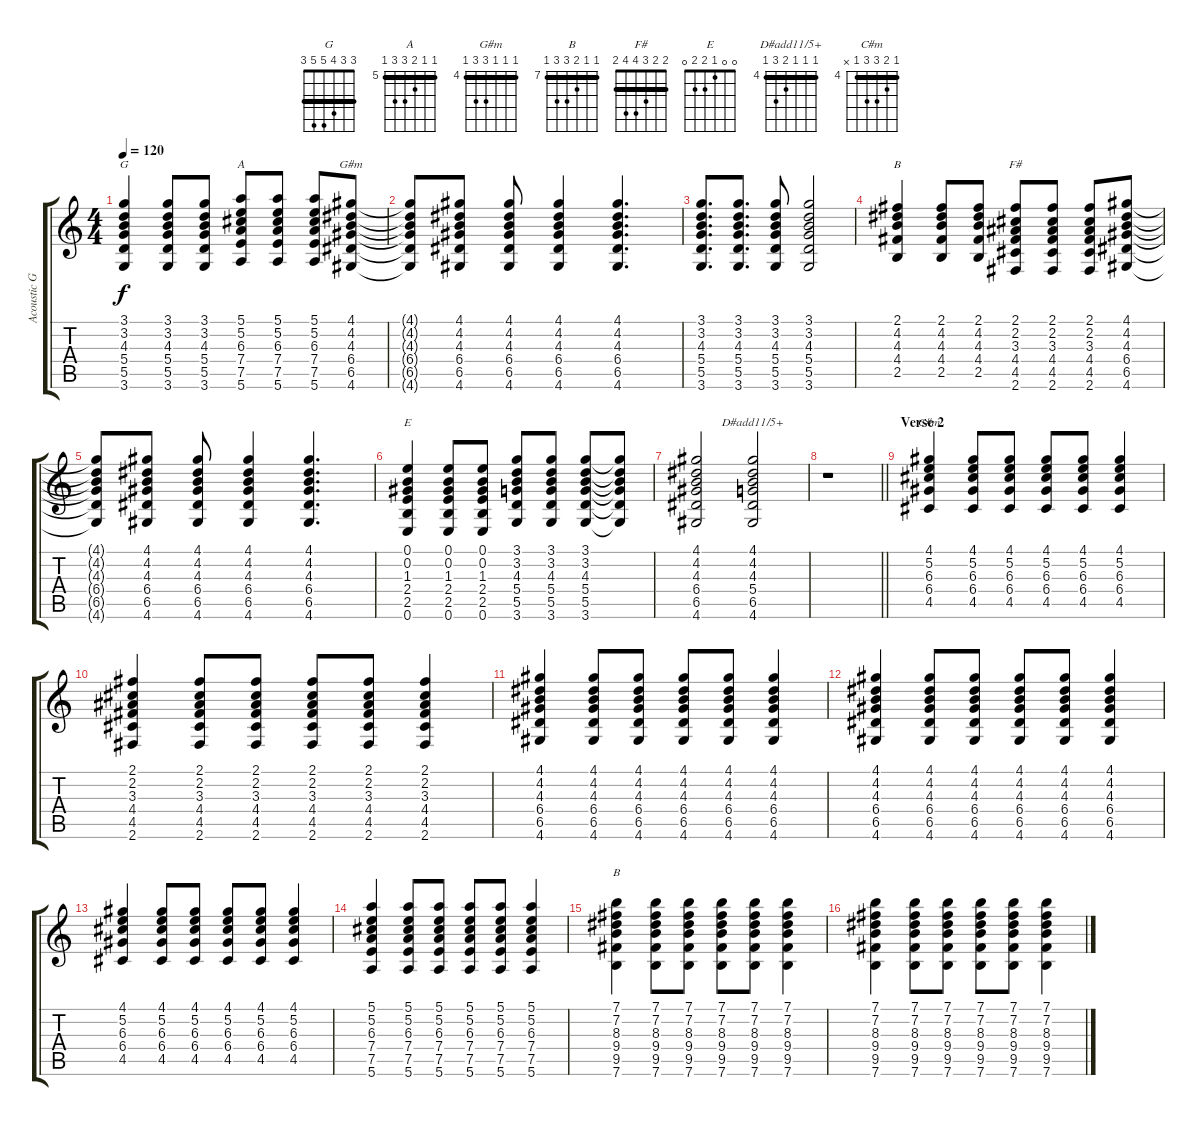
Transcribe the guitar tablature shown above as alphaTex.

\track ("Acoustic Guitar" "Acoustic G") {instrument acousticguitarsteel}
\staff {score tabs}
\tuning (E4 B3 G3 D3 A2 E2) {hide}
\chord ("G" 3 3 4 5 5 3) {barre 3}
\chord ("A" 5 5 6 7 7 5) {firstfret 5 barre 5}
\chord ("G#m" 4 4 4 6 6 4) {firstfret 4 barre 4}
\chord ("B" 2 4 4 4 2 x) {barre 2}
\chord ("F#" 2 2 3 4 4 2) {barre 2}
\chord ("E" 0 0 1 2 2 0)
\chord ("D#add11/5+" 4 4 4 5 6 4) {firstfret 4 barre 4}
\chord ("C#m" 4 5 6 6 4 x) {firstfret 4 barre 4}
\chord ("B" 7 7 8 9 9 7) {firstfret 7 barre 7}
\ts (4 4)
\tempo 120
\clef g2
\ks c
(3.1 3.2 4.3 5.4 5.5 3.6).4{ch "G" dy f} (3.1 3.2 4.3 5.4 5.5 3.6).8 (3.1 3.2 4.3 5.4 5.5 3.6).8 (5.1 5.2 6.3 7.4 7.5 5.6).8{ch "A"} (5.1 5.2 6.3 7.4 7.5 5.6).8 (5.1 5.2 6.3 7.4 7.5 5.6).8 (4.1 4.2 4.3 6.4 6.5 4.6).8{ch "G#m"} |
(4.1{t} 4.2{t} 4.3{t} 6.4{t} 6.5{t} 4.6{t}).8 (4.1 4.2 4.3 6.4 6.5 4.6).8 (4.1 4.2 4.3 6.4 6.5 4.6).8 (4.1 4.2 4.3 6.4 6.5 4.6).4 (4.1 4.2 4.3 6.4 6.5 4.6).4{d} |
(3.1 3.2 4.3 5.4 5.5 3.6).8{d} (3.1 3.2 4.3 5.4 5.5 3.6).8{d} (3.1 3.2 4.3 5.4 5.5 3.6).8 (3.1 3.2 4.3 5.4 5.5 3.6).2 |
(2.1 4.2 4.3 4.4 2.5).4{ch "B"} (2.1 4.2 4.3 4.4 2.5).8 (2.1 4.2 4.3 4.4 2.5).8 (2.1 2.2 3.3 4.4 4.5 2.6).8{ch "F#"} (2.1 2.2 3.3 4.4 4.5 2.6).8 (2.1 2.2 3.3 4.4 4.5 2.6).8 (4.1 4.2 4.3 6.4 6.5 4.6).8 |
(4.1{t} 4.2{t} 4.3{t} 6.4{t} 6.5{t} 4.6{t}).8 (4.1 4.2 4.3 6.4 6.5 4.6).8 (4.1 4.2 4.3 6.4 6.5 4.6).8 (4.1 4.2 4.3 6.4 6.5 4.6).4 (4.1 4.2 4.3 6.4 6.5 4.6).4{d} |
(0.1 0.2 1.3 2.4 2.5 0.6).4{ch "E"} (0.1 0.2 1.3 2.4 2.5 0.6).8 (0.1 0.2 1.3 2.4 2.5 0.6).8 (3.1 3.2 4.3 5.4 5.5 3.6).8 (3.1 3.2 4.3 5.4 5.5 3.6).8 (3.1 3.2 4.3 5.4 5.5 3.6).8 (3.1{t} 3.2{t} 4.3{t} 5.4{t} 5.5{t} 3.6{t}).8 |
(4.1 4.2 4.3 6.4 6.5 4.6).2 (4.1 4.2 4.3 5.4 6.5 4.6).2{ch "D#add11/5+"} |
\barLineRight lightlight
r.1 |
\section ("" "Verse 2")
(4.1 5.2 6.3 6.4 4.5).4{ch "C#m" volume 3 balance 3} (4.1 5.2 6.3 6.4 4.5).8 (4.1 5.2 6.3 6.4 4.5).8 (4.1 5.2 6.3 6.4 4.5).8 (4.1 5.2 6.3 6.4 4.5).8 (4.1 5.2 6.3 6.4 4.5).4 |
(2.1 2.2 3.3 4.4 4.5 2.6).4 (2.1 2.2 3.3 4.4 4.5 2.6).8 (2.1 2.2 3.3 4.4 4.5 2.6).8 (2.1 2.2 3.3 4.4 4.5 2.6).8 (2.1 2.2 3.3 4.4 4.5 2.6).8 (2.1 2.2 3.3 4.4 4.5 2.6).4 |
(4.1 4.2 4.3 6.4 6.5 4.6).4 (4.1 4.2 4.3 6.4 6.5 4.6).8 (4.1 4.2 4.3 6.4 6.5 4.6).8 (4.1 4.2 4.3 6.4 6.5 4.6).8 (4.1 4.2 4.3 6.4 6.5 4.6).8 (4.1 4.2 4.3 6.4 6.5 4.6).4 |
(4.1 4.2 4.3 6.4 6.5 4.6).4 (4.1 4.2 4.3 6.4 6.5 4.6).8 (4.1 4.2 4.3 6.4 6.5 4.6).8 (4.1 4.2 4.3 6.4 6.5 4.6).8 (4.1 4.2 4.3 6.4 6.5 4.6).8 (4.1 4.2 4.3 6.4 6.5 4.6).4 |
(4.1 5.2 6.3 6.4 4.5).4 (4.1 5.2 6.3 6.4 4.5).8 (4.1 5.2 6.3 6.4 4.5).8 (4.1 5.2 6.3 6.4 4.5).8 (4.1 5.2 6.3 6.4 4.5).8 (4.1 5.2 6.3 6.4 4.5).4 |
(5.1 5.2 6.3 7.4 7.5 5.6).4 (5.1 5.2 6.3 7.4 7.5 5.6).8 (5.1 5.2 6.3 7.4 7.5 5.6).8 (5.1 5.2 6.3 7.4 7.5 5.6).8 (5.1 5.2 6.3 7.4 7.5 5.6).8 (5.1 5.2 6.3 7.4 7.5 5.6).4 |
(7.1 7.2 8.3 9.4 9.5 7.6).4{ch "B"} (7.1 7.2 8.3 9.4 9.5 7.6).8 (7.1 7.2 8.3 9.4 9.5 7.6).8 (7.1 7.2 8.3 9.4 9.5 7.6).8 (7.1 7.2 8.3 9.4 9.5 7.6).8 (7.1 7.2 8.3 9.4 9.5 7.6).4 |
(7.1 7.2 8.3 9.4 9.5 7.6).4 (7.1 7.2 8.3 9.4 9.5 7.6).8 (7.1 7.2 8.3 9.4 9.5 7.6).8 (7.1 7.2 8.3 9.4 9.5 7.6).8 (7.1 7.2 8.3 9.4 9.5 7.6).8 (7.1 7.2 8.3 9.4 9.5 7.6).4
